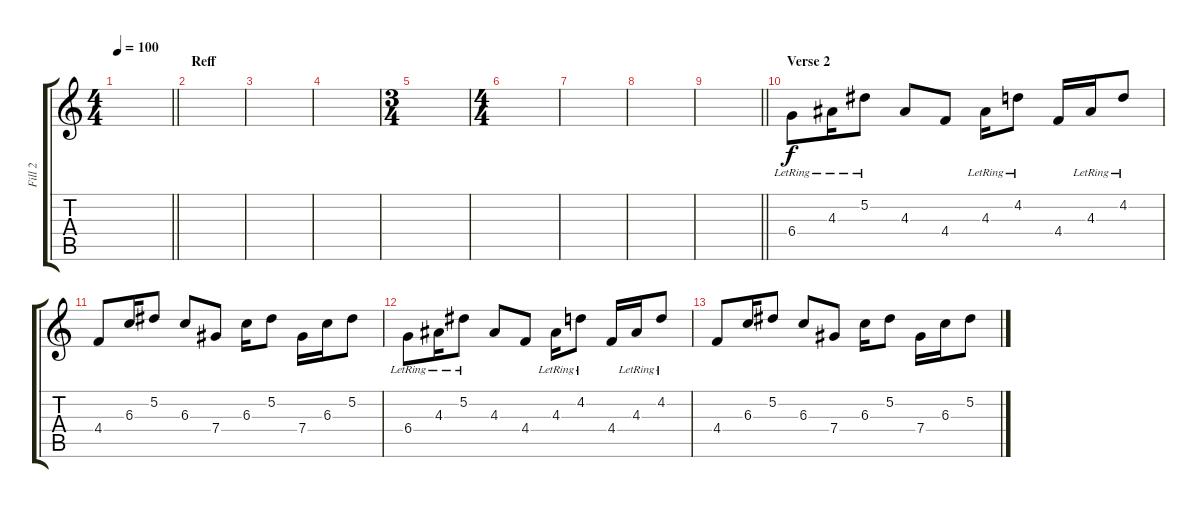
\track ("Fill 2" "Fill 2") {instrument distortionguitar}
\staff {score tabs}
\tuning (Eb4 Bb3 Gb3 Db3 Ab2 Eb2) {hide}
\ts (4 4)
\tempo 100
\clef g2
\barLineRight lightlight
\ks c
|
\section ("" "Reff")
|
|
|
\ts (3 4)
|
\ts (4 4)
|
|
|
\barLineRight lightlight
|
\section ("" "Verse 2")
6.4{lr}.8{instrument electricguitarclean} 4.3{lr}.16 5.2{lr}.8 4.3.8 4.4.8 4.3{lr}.16 4.2{lr}.8 4.4.16 4.3{lr}.16 4.2{lr}.8 |
4.4.8 6.3.16 5.2.8 6.3.8 7.4.8 6.3.16 5.2.8 7.4.16 6.3.16 5.2.8 |
6.4{lr}.8 4.3{lr}.16 5.2{lr}.8 4.3.8 4.4.8 4.3{lr}.16 4.2{lr}.8 4.4.16 4.3{lr}.16 4.2{lr}.8 |
4.4.8 6.3.16 5.2.8 6.3.8 7.4.8 6.3.16 5.2.8 7.4.16 6.3.16 5.2.8
